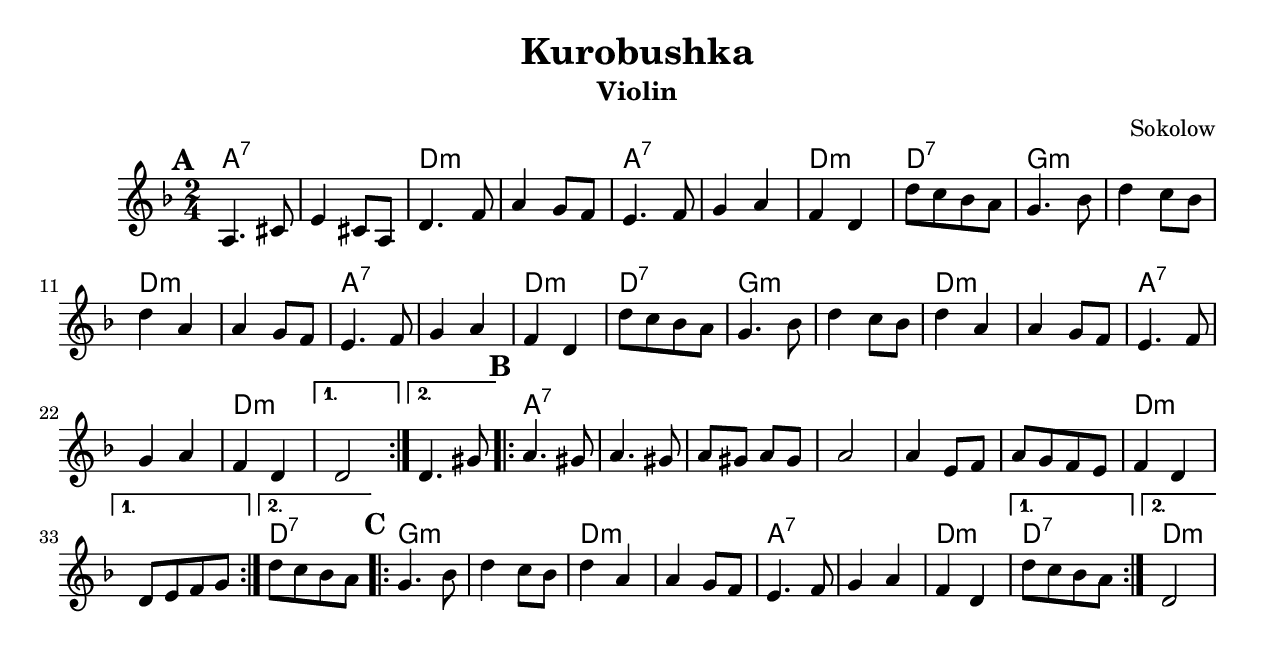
\version "2.18.0"
\include "english.ly"
%\pointAndClickOff
\paper{
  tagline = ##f
  print-all-headers = ##t
  #(set-paper-size "letter")
}
date = #(strftime "%d-%m-%Y" (localtime (current-time)))

%\markup{ \italic{ " Updated " \date  }  }

%\markup{ Got something to say? }

global = {
  \clef treble
  \key d \minor
  \time 2/4
  \set Score.markFormatter = #format-mark-box-alphabet
}

%#################################### Melody ########################
melody = \relative c' {
  \global
  %\partial 16*3 a16 d f   %lead in notes

  \repeat volta 2{
    \mark \default
    a4. cs8
    e4 cs8 a
    d4. f8|
    a4 g8 f

    e4. f8
    g4 a
    f4 d
    d'8 [c bf a]

    g4. bf8
    d4 c8 bf
    d4 a
    a4 g8 f

    e4. f8
    g4 a
    f4 d
    d'8 [c bf a]

    g4. bf8
    d4 c8 bf
    d4 a
    a4 g8 f

    e4. f8
    g4 a
    f4 d
  }
  \alternative { {d2 }{d4. gs8 } }

  \repeat volta 2{
    \mark \default
    a4. gs8
    a4. gs8
    a8 gs a gs
    a2

    a4 e8 f
    a8[g f e]
    f4 d

  }
  \alternative { {d8 [e f g] }{d'8 [c bf a] } }


  \repeat volta 2{
    \mark \default
    g4. bf8
    d4 c8 bf
    d4 a
    a4 g8 f

    e4. f8|
    g4 a
    f4 d
  }
  \alternative { {d'8[c bf a] }{d,2 } }

}
%################################# Lyrics #####################
%\addlyrics{  }
%################################# Chords #######################
harmonies = \chordmode {
  a2*2:7
  d2*2:m
  a2*2:7
  d2:m
  d2:7
  g2*2:m
  d2*2:m
  a2*2:7
  d2:m
  d2:7
  g2*2:m
  d2*2:m
  a2*2:7
  d2*3:m
  %bridge
  a2*6:7
  d2*2:m
  d2:7
  %end
  g2*2:m
  d2*2:m
  a2*2:7
  d2:m
  d2:7
  d2:m
}

\score {
  <<
    \new ChordNames {
      \set chordChanges = ##f
      \harmonies
    }
    \new Staff
    \melody
  >>
  \header{
    title= "Kurobushka"
    subtitle=""
    composer= ""
    instrument = "Violin"
    arranger= "Sokolow"
  }
  \midi{\tempo 4 = 120}
  \layout{indent = 1.0\cm}
}
%{
% more verses:
\markup{}
\markup {
  \fill-line {
    \hspace #0.1 % distance from left margin
    \column {
      \line { "1."
	\column {
	  ""
	}
      }
      \hspace #0.2 % vertical distance between verses
      \line { "2."
	\column {
	 ""
	}
      }
    }
    \hspace #0.1  % horiz. distance between columns
    \column {
      \line { "3."
	\column {
	  ""
	}
      }
      \hspace #0.2 % distance between verses
      \line { "4."
	\column {
	 ""
	}
      }
    }
    \hspace #0.1 % distance to right margin
  }
}

%}
